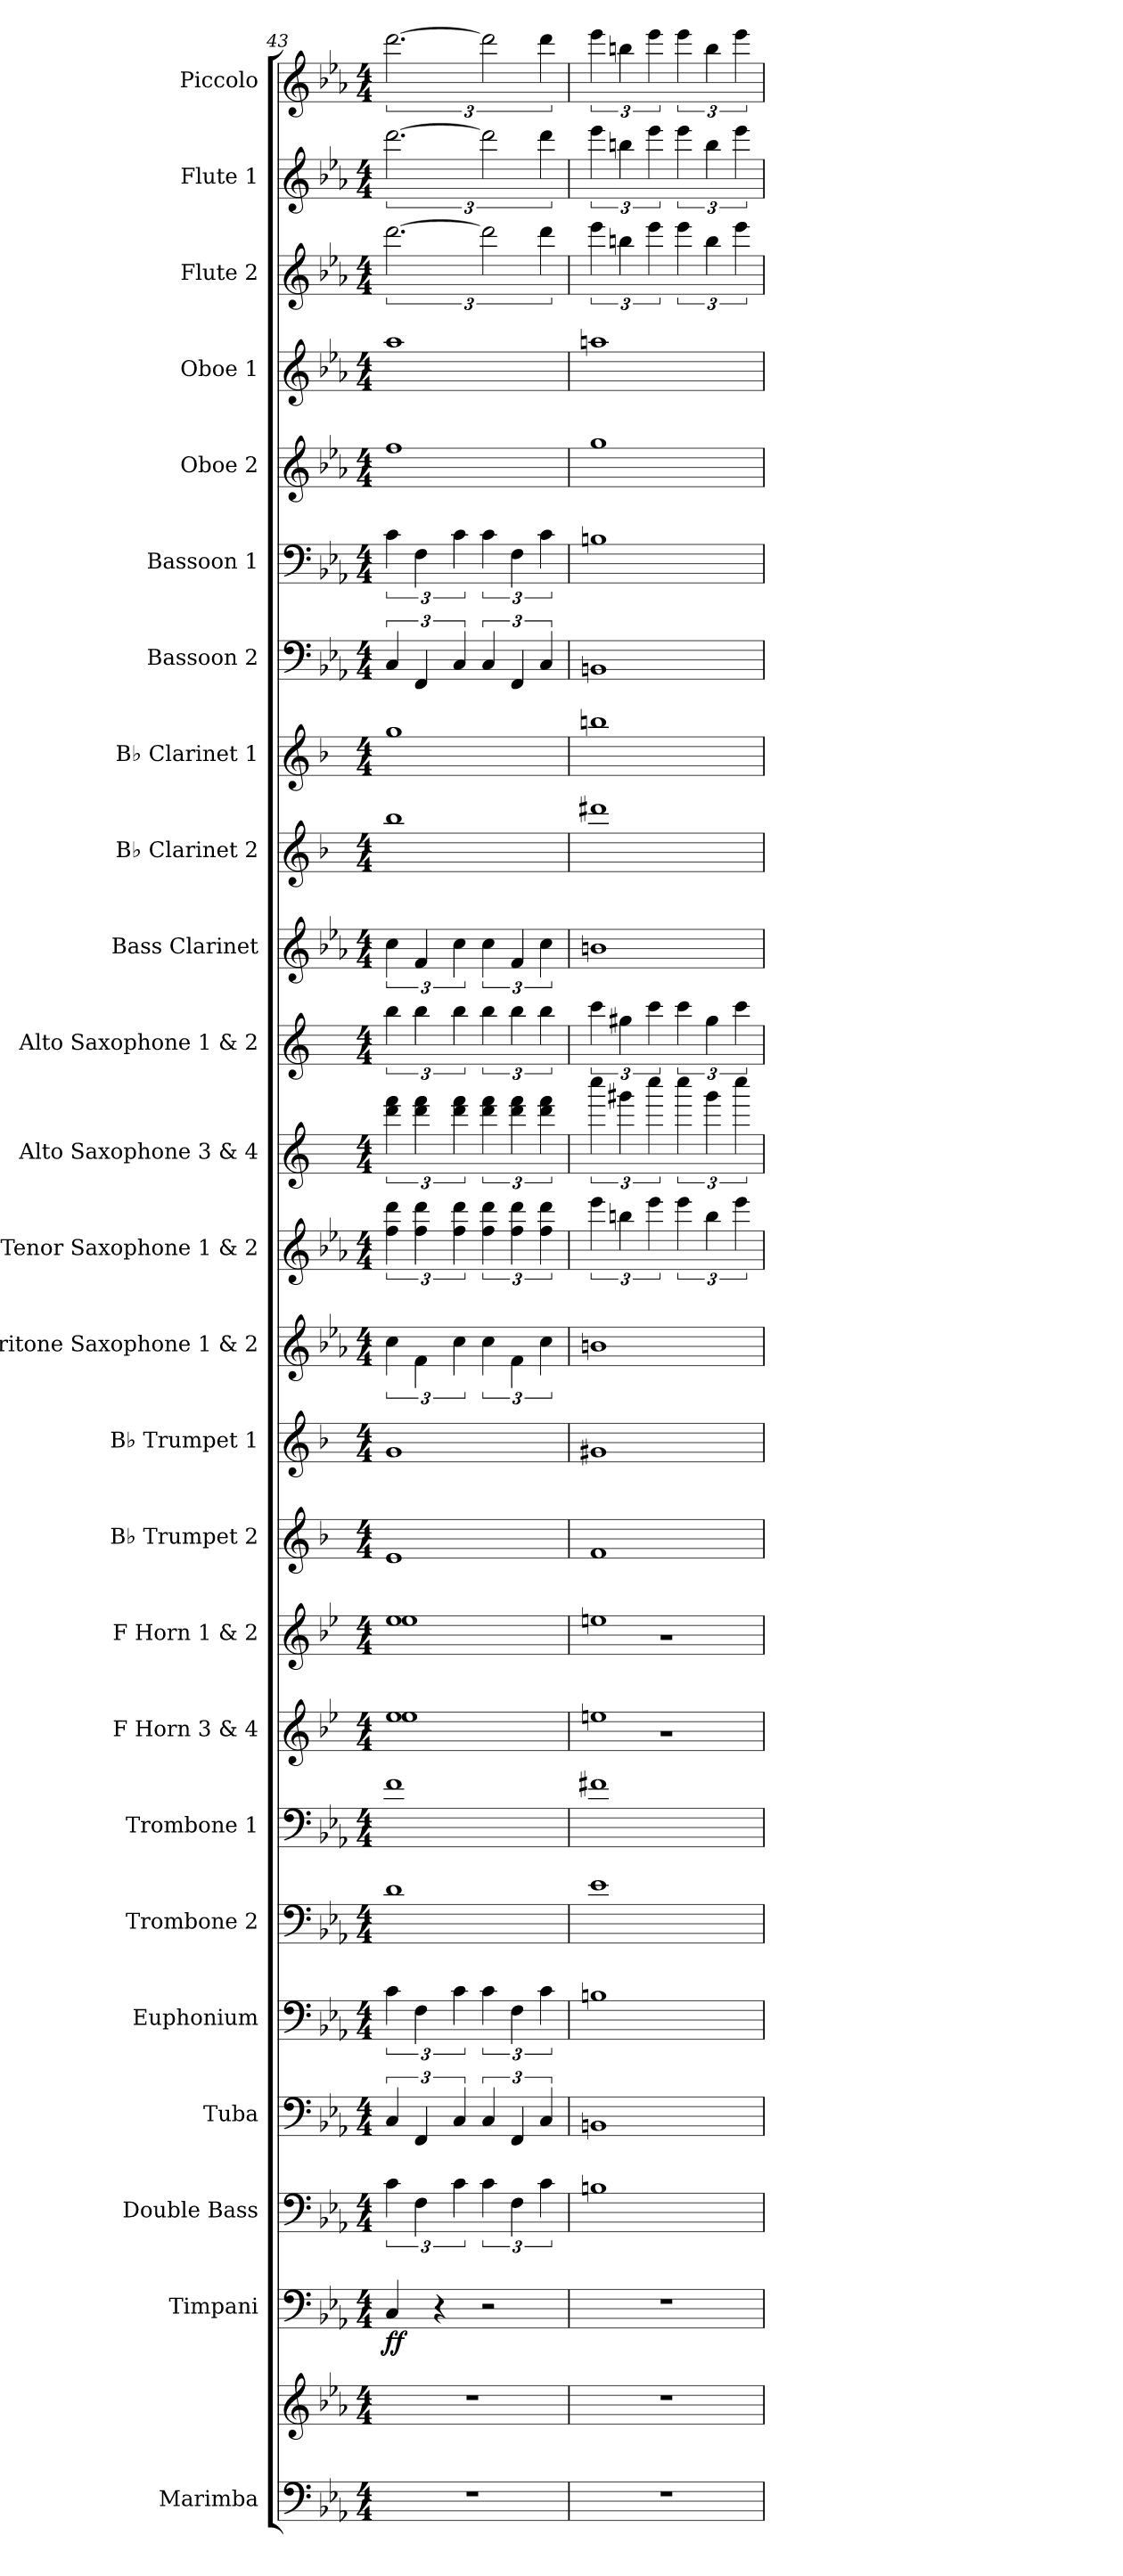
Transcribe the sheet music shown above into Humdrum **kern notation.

**kern	**kern	**kern	**dynam	**kern	**kern	**kern	**kern	**kern	**kern	**kern	**kern	**kern	**kern	**kern	**kern	**kern	**kern	**kern	**kern	**kern	**kern	**kern	**kern	**kern	**kern	**kern
*part25	*part25	*part24	*part24	*part23	*part22	*part21	*part20	*part19	*part18	*part17	*part16	*part15	*part14	*part13	*part12	*part11	*part10	*part9	*part8	*part7	*part6	*part5	*part4	*part3	*part2	*part1
*staff26	*staff25	*staff24	*staff24	*staff23	*staff22	*staff21	*staff20	*staff19	*staff18	*staff17	*staff16	*staff15	*staff14	*staff13	*staff12	*staff11	*staff10	*staff9	*staff8	*staff7	*staff6	*staff5	*staff4	*staff3	*staff2	*staff1
*I"Marimba	*	*I"Timpani	*	*I"Double Bass	*I"Tuba	*I"Euphonium	*I"Trombone 2	*I"Trombone 1	*I"F Horn 3 &amp; 4	*I"F Horn 1 &amp; 2	*I"B♭ Trumpet 2	*I"B♭ Trumpet 1	*I"Baritone Saxophone 1 &amp; 2	*I"Tenor Saxophone 1 &amp; 2	*I"Alto Saxophone 3 &amp; 4	*I"Alto Saxophone 1 &amp; 2	*I"Bass Clarinet	*I"B♭ Clarinet 2	*I"B♭ Clarinet 1	*I"Bassoon 2	*I"Bassoon 1	*I"Oboe 2	*I"Oboe 1	*I"Flute 2	*I"Flute 1	*I"Piccolo
*I'Mrm.	*	*I'Timp.	*	*I'Db.	*I'Tba.	*I'Euph.	*I'Tbn. 2	*I'Tbn. 1	*I'F Hn. 3 4	*I'F Hn. 1 2	*I'B♭ Tpt. 2	*I'B♭ Tpt. 1	*I'Bar. Sax. 1 2	*I'T. Sax. 1 2	*I'A. Sax. 3 4	*I'A. Sax. 1 2	*I'B. Cl.	*I'B♭ Cl. 2	*I'B♭ Cl. 1	*I'Bsn. 2	*I'Bsn. 1	*I'Ob. 2	*I'Ob. 1	*I'Fl. 2	*I'Fl. 1	*I'Picc.
*clefF4	*clefG2	*clefF4	*	*clefF4	*clefF4	*clefF4	*clefF4	*clefF4	*clefG2	*clefG2	*clefG2	*clefG2	*clefG2	*clefG2	*clefG2	*clefG2	*clefG2	*clefG2	*clefG2	*clefF4	*clefF4	*clefG2	*clefG2	*clefG2	*clefG2	*clefG2
*	*	*	*	*ITrd7c12	*	*	*	*	*ITrd4c7	*ITrd4c7	*ITrd1c2	*ITrd1c2	*ITrd12c21	*ITrd8c14	*ITrd5c9	*ITrd5c9	*ITrd8c14	*ITrd1c2	*ITrd1c2	*	*	*	*	*	*	*ITrd-7c-12
*k[b-e-a-]	*k[b-e-a-]	*k[b-e-a-]	*	*k[b-e-a-]	*k[b-e-a-]	*k[b-e-a-]	*k[b-e-a-]	*k[b-e-a-]	*k[b-e-a-]	*k[b-e-a-]	*k[b-e-a-]	*k[b-e-a-]	*k[b-e-a-]	*k[b-e-a-]	*k[b-e-a-]	*k[b-e-a-]	*k[b-e-a-]	*k[b-e-a-]	*k[b-e-a-]	*k[b-e-a-]	*k[b-e-a-]	*k[b-e-a-]	*k[b-e-a-]	*k[b-e-a-]	*k[b-e-a-]	*k[b-e-a-]
*M4/4	*M4/4	*M4/4	*	*M4/4	*M4/4	*M4/4	*M4/4	*M4/4	*M4/4	*M4/4	*M4/4	*M4/4	*M4/4	*M4/4	*M4/4	*M4/4	*M4/4	*M4/4	*M4/4	*M4/4	*M4/4	*M4/4	*M4/4	*M4/4	*M4/4	*M4/4
=43	=43	=43	=43	=43	=43	=43	=43	=43	=43	=43	=43	=43	=43	=43	=43	=43	=43	=43	=43	=43	=43	=43	=43	=43	=43	=43
*	*	*	*	*	*	*	*	*	*^	*^	*	*	*	*	*	*	*	*	*	*	*	*	*	*	*	*
!	!	!	!LO:DY:b	!	!	!	!	!	!	!	!	!	!	!	!	!	!	!	!	!	!	!	!	!	!	!	!	!
1r	1r	4C/	ff	6C\	6C/	6c\	1d	1f	1a-	1a-	1a-	1a-	1d	1f	6c\	6f\ 6dd\	6ff\ 6aa-\	6dd\	6c\	1aa-	1ff	6C/	6c\	1ff	1aa-	[3.ddd\	[3.ddd\	[3.dddd\
.	.	.	.	6FF\	6FF/	6F\	.	.	.	.	.	.	.	.	6F\	6f\ 6dd\	6ff\ 6aa-\	6dd\	6F/	.	.	6FF/	6F\	.	.	.	.	.
.	.	4r	.	.	.	.	.	.	.	.	.	.	.	.	.	.	.	.	.	.	.	.	.	.	.	.	.	.
.	.	.	.	6C\	6C/	6c\	.	.	.	.	.	.	.	.	6c\	6f\ 6dd\	6ff\ 6aa-\	6dd\	6c\	.	.	6C/	6c\	.	.	.	.	.
.	.	2r	.	6C\	6C/	6c\	.	.	.	.	.	.	.	.	6c\	6f\ 6dd\	6ff\ 6aa-\	6dd\	6c\	.	.	6C/	6c\	.	.	3ddd\]	3ddd\]	3dddd\]
.	.	.	.	6FF\	6FF/	6F\	.	.	.	.	.	.	.	.	6F\	6f\ 6dd\	6ff\ 6aa-\	6dd\	6F/	.	.	6FF/	6F\	.	.	.	.	.
.	.	.	.	6C\	6C/	6c\	.	.	.	.	.	.	.	.	6c\	6f\ 6dd\	6ff\ 6aa-\	6dd\	6c\	.	.	6C/	6c\	.	.	6ddd\	6ddd\	6dddd\
=44	=44	=44	=44	=44	=44	=44	=44	=44	=44	=44	=44	=44	=44	=44	=44	=44	=44	=44	=44	=44	=44	=44	=44	=44	=44	=44	=44	=44
1r	1r	1r	.	1BBn	1BBn	1Bn	1e-	1f#X	1an	1r	1an	1r	1e-	1f#X	1Bn	6ee-\	6eee-\	6ee-\	1Bn	1ccc#X	1aan	1BBn	1Bn	1gg	1aan	6eee-\	6eee-\	6eeee-\
.	.	.	.	.	.	.	.	.	.	.	.	.	.	.	.	6bn\	6bbn\	6bn\	.	.	.	.	.	.	.	6bbn\	6bbn\	6bbbn\
.	.	.	.	.	.	.	.	.	.	.	.	.	.	.	.	6ee-\	6eee-\	6ee-\	.	.	.	.	.	.	.	6eee-\	6eee-\	6eeee-\
.	.	.	.	.	.	.	.	.	.	.	.	.	.	.	.	6ee-\	6eee-\	6ee-\	.	.	.	.	.	.	.	6eee-\	6eee-\	6eeee-\
.	.	.	.	.	.	.	.	.	.	.	.	.	.	.	.	6b\	6bb\	6b\	.	.	.	.	.	.	.	6bb\	6bb\	6bbb\
.	.	.	.	.	.	.	.	.	.	.	.	.	.	.	.	6ee-\	6eee-\	6ee-\	.	.	.	.	.	.	.	6eee-\	6eee-\	6eeee-\
*	*	*	*	*	*	*	*	*	*v	*v	*	*	*	*	*	*	*	*	*	*	*	*	*	*	*	*	*	*
*	*	*	*	*	*	*	*	*	*	*v	*v	*	*	*	*	*	*	*	*	*	*	*	*	*	*	*	*
=	=	=	=	=	=	=	=	=	=	=	=	=	=	=	=	=	=	=	=	=	=	=	=	=	=	=
*-	*-	*-	*-	*-	*-	*-	*-	*-	*-	*-	*-	*-	*-	*-	*-	*-	*-	*-	*-	*-	*-	*-	*-	*-	*-	*-
